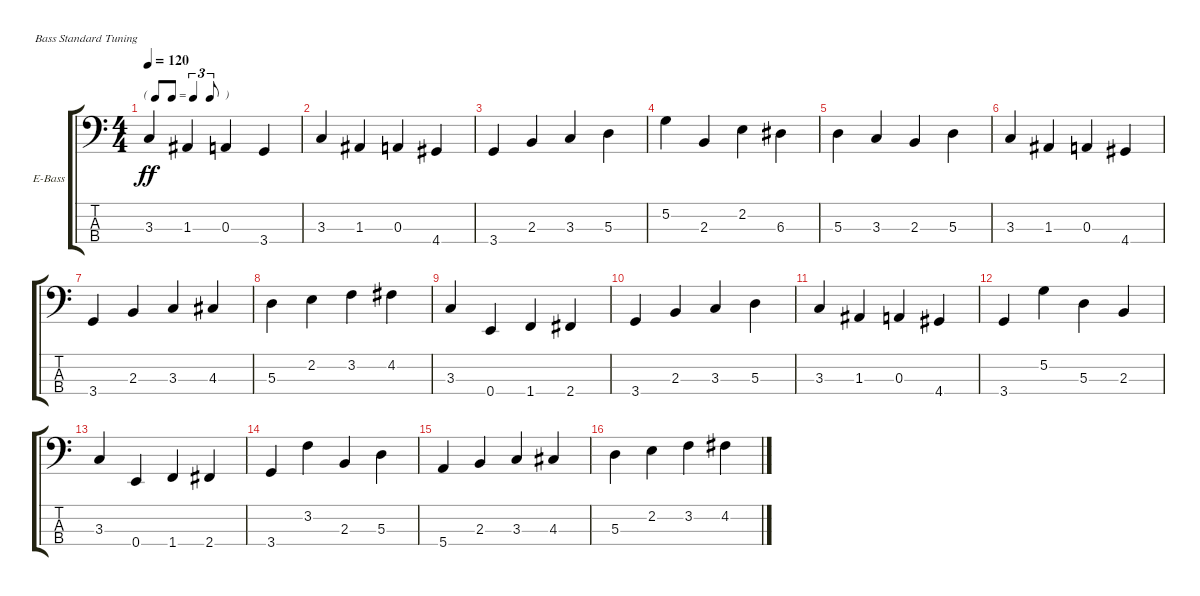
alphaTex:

\defaultSystemsLayout 4
\bracketExtendMode groupsimilarinstruments
\firstSystemTrackNameOrientation horizontal
\otherSystemsTrackNameOrientation horizontal
\track ("Electric Bass" "E-Bass") {instrument electricbassfinger}
\staff {score tabs}
\tuning (G2 D2 A1 E1)
\ts (4 4)
\tf triplet8th
\tempo 120
\clef f4
\ks c
3.3.4{dy ff} 1.3.4 0.3.4 3.4.4 |
3.3.4 1.3.4 0.3.4 4.4.4 |
3.4.4 2.3.4 3.3.4 5.3.4 |
5.2.4 2.3.4 2.2.4 6.3.4 |
5.3.4 3.3.4 2.3.4 5.3.4 |
3.3.4 1.3.4 0.3.4 4.4.4 |
3.4.4 2.3.4 3.3.4 4.3.4 |
5.3.4 2.2.4 3.2.4 4.2.4 |
3.3.4 0.4.4 1.4.4 2.4.4 |
3.4.4 2.3.4 3.3.4 5.3.4 |
3.3.4 1.3.4 0.3.4 4.4.4 |
3.4.4 5.2.4 5.3.4 2.3.4 |
3.3.4 0.4.4 1.4.4 2.4.4 |
3.4.4 3.2.4 2.3.4 5.3.4 |
5.4.4 2.3.4 3.3.4 4.3.4 |
5.3.4 2.2.4 3.2.4 4.2.4
